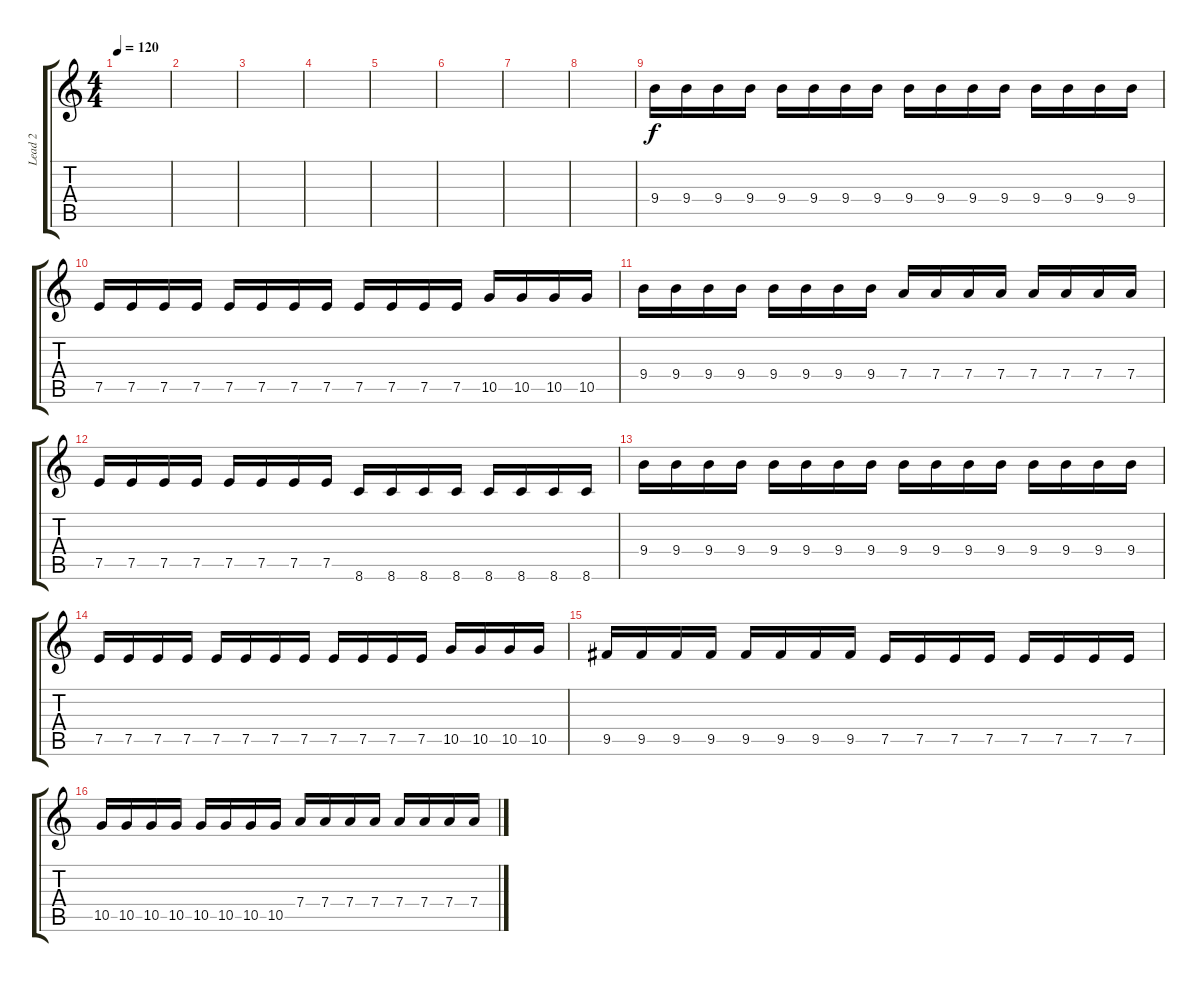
\track ("Lead 2" "Lead 2") {instrument distortionguitar}
\staff {score tabs}
\tuning (E4 B3 G3 D3 A2 E2) {hide}
\ts (4 4)
\tempo 120
\clef g2
\ks c
|
|
|
|
|
|
|
|
9.4.16 9.4.16 9.4.16 9.4.16 9.4.16 9.4.16 9.4.16 9.4.16 9.4.16 9.4.16 9.4.16 9.4.16 9.4.16 9.4.16 9.4.16 9.4.16 |
7.5.16 7.5.16 7.5.16 7.5.16 7.5.16 7.5.16 7.5.16 7.5.16 7.5.16 7.5.16 7.5.16 7.5.16 10.5.16 10.5.16 10.5.16 10.5.16 |
9.4.16 9.4.16 9.4.16 9.4.16 9.4.16 9.4.16 9.4.16 9.4.16 7.4.16 7.4.16 7.4.16 7.4.16 7.4.16 7.4.16 7.4.16 7.4.16 |
7.5.16 7.5.16 7.5.16 7.5.16 7.5.16 7.5.16 7.5.16 7.5.16 8.6.16 8.6.16 8.6.16 8.6.16 8.6.16 8.6.16 8.6.16 8.6.16 |
9.4.16 9.4.16 9.4.16 9.4.16 9.4.16 9.4.16 9.4.16 9.4.16 9.4.16 9.4.16 9.4.16 9.4.16 9.4.16 9.4.16 9.4.16 9.4.16 |
7.5.16 7.5.16 7.5.16 7.5.16 7.5.16 7.5.16 7.5.16 7.5.16 7.5.16 7.5.16 7.5.16 7.5.16 10.5.16 10.5.16 10.5.16 10.5.16 |
9.5.16 9.5.16 9.5.16 9.5.16 9.5.16 9.5.16 9.5.16 9.5.16 7.5.16 7.5.16 7.5.16 7.5.16 7.5.16 7.5.16 7.5.16 7.5.16 |
10.5.16 10.5.16 10.5.16 10.5.16 10.5.16 10.5.16 10.5.16 10.5.16 7.4.16 7.4.16 7.4.16 7.4.16 7.4.16 7.4.16 7.4.16 7.4.16
